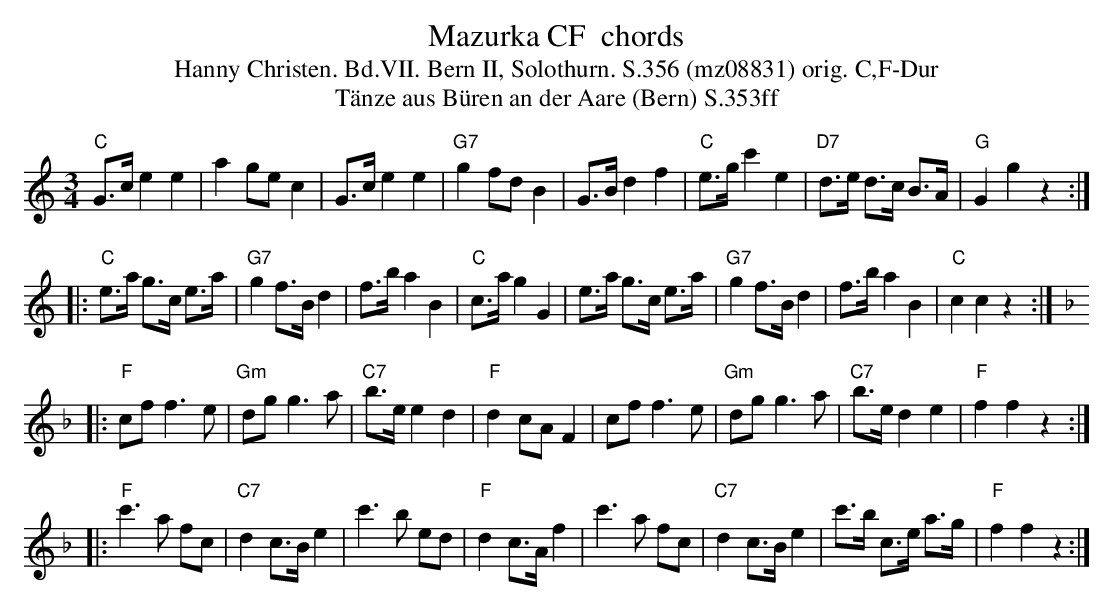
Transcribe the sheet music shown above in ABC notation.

X:1
T: Mazurka CF  chords
T:Hanny Christen. Bd.VII. Bern II, Solothurn. S.356 (mz08831) orig. C,F-Dur
T: T\"anze aus B\"uren an der Aare (Bern) S.353ff
M:3/4
L:1/8
K:C %%MIDI gchordon
"C"G>c e2e2 | a2 ge c2 | G>c e2e2 | "G7"g2 fd B2 | G>B d2f2 | "C"e>g c'2e2 | "D7"d>e d>c B>A | "G"G2g2z2 ::
"C"e>a g>c e>a | "G7"g2 f>B d2 | f>b a2B2 | "C"c>a g2G2 | e>a g>c e>a | "G7"g2 f>B d2 | f>b a2B2 | "C"c2c2z2 :: [K:F]
"F"cf f3e | "Gm"dg g3a | "C7"b>e e2d2 | "F"d2 cA F2 | cf f3e | "Gm"dg g3a | "C7"b>e d2e2 |"F"f2f2z2 ::
"F"c'3a fc | "C7"d2 c>B e2 | c'3b ed | "F"d2 c>A f2 | c'3a fc | "C7"d2 c>B e2 | c'>b c>e a>g | "F"f2f2z2 :|
